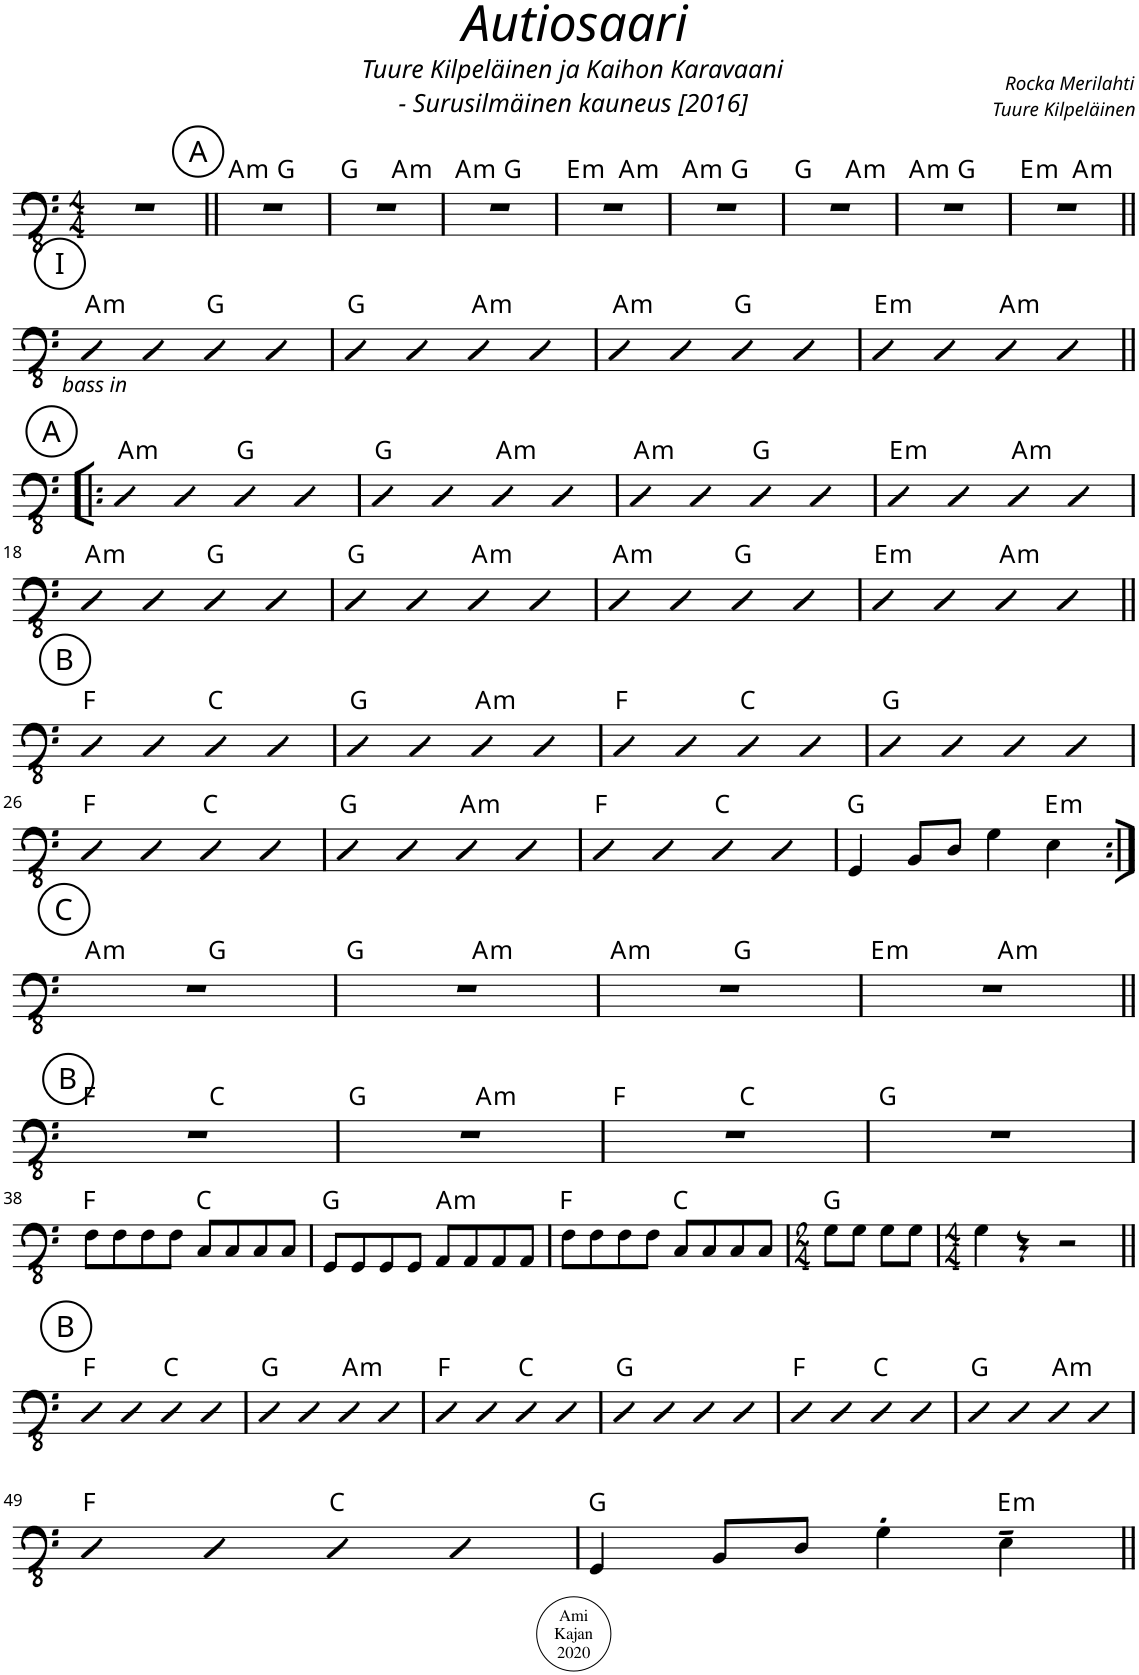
**kern	**harte
*part1	*part1
*staff1	*
*I"Acoustic Bass	*
*I'Bass	*
*clefFv4	*
*k[]	*
*M4/4	*
=1	=1
1r	.
!!LO:REH:place=s1:a:cj:enc=circle:fs=14:t=A
=2||	=2||
!	!LO:H:kt=m
*^	*
1r	2ryy	A:min
.	2ryy	G:maj
=3	=3	=3
1r	2ryy	G:maj
!	!	!LO:H:kt=m
.	2ryy	A:min
=4	=4	=4
!	!	!LO:H:kt=m
1r	2ryy	A:min
.	2ryy	G:maj
=5	=5	=5
!	!	!LO:H:kt=m
1r	2ryy	E:min
!	!	!LO:H:kt=m
.	2ryy	A:min
=6	=6	=6
!	!	!LO:H:kt=m
1r	2ryy	A:min
.	2ryy	G:maj
=7	=7	=7
1r	2ryy	G:maj
!	!	!LO:H:kt=m
.	2ryy	A:min
=8	=8	=8
!	!	!LO:H:kt=m
1r	2ryy	A:min
.	2ryy	G:maj
=9	=9	=9
!	!	!LO:H:kt=m
1r	2ryy	E:min
!	!	!LO:H:kt=m
.	2ryy	A:min
!!LO:LB:g=z	!!
!!LO:REH:place=s1:a:cj:enc=circle:fs=14:t=I	!!
=10||	=10||	=10||
!LO:TX:b:i:t=bass in	!	!LO:H:kt=m
*v	*v	*
4DD	A:min
4DD	.
4DD	G:maj
4DD	.
=11	=11
4DD	G:maj
4DD	.
!	!LO:H:kt=m
4DD	A:min
4DD	.
=12	=12
!	!LO:H:kt=m
4DD	A:min
4DD	.
4DD	G:maj
4DD	.
=13	=13
!	!LO:H:kt=m
4DD	E:min
4DD	.
!	!LO:H:kt=m
4DD	A:min
4DD	.
!!LO:LB:g=z
!!LO:REH:place=s1:a:cj:enc=circle:fs=14:t=A
=14!|:	=14!|:
!	!LO:H:kt=m
4DD	A:min
4DD	.
4DD	G:maj
4DD	.
=15	=15
4DD	G:maj
4DD	.
!	!LO:H:kt=m
4DD	A:min
4DD	.
=16	=16
!	!LO:H:kt=m
4DD	A:min
4DD	.
4DD	G:maj
4DD	.
=17	=17
!	!LO:H:kt=m
4DD	E:min
4DD	.
!	!LO:H:kt=m
4DD	A:min
4DD	.
!!LO:LB:g=z
=18	=18
!	!LO:H:kt=m
4DD	A:min
4DD	.
4DD	G:maj
4DD	.
=19	=19
4DD	G:maj
4DD	.
!	!LO:H:kt=m
4DD	A:min
4DD	.
=20	=20
!	!LO:H:kt=m
4DD	A:min
4DD	.
4DD	G:maj
4DD	.
=21	=21
!	!LO:H:kt=m
4DD	E:min
4DD	.
!	!LO:H:kt=m
4DD	A:min
4DD	.
!!LO:LB:g=z
!!LO:REH:place=s1:a:cj:enc=circle:fs=14:t=B
=22||	=22||
4DD	F:maj
4DD	.
4DD	C:maj
4DD	.
=23	=23
4DD	G:maj
4DD	.
!	!LO:H:kt=m
4DD	A:min
4DD	.
=24	=24
4DD	F:maj
4DD	.
4DD	C:maj
4DD	.
=25	=25
4DD	G:maj
4DD	.
4DD	.
4DD	.
!!LO:LB:g=z
=26	=26
4DD	F:maj
4DD	.
4DD	C:maj
4DD	.
=27	=27
4DD	G:maj
4DD	.
!	!LO:H:kt=m
4DD	A:min
4DD	.
=28	=28
4DD	F:maj
4DD	.
4DD	C:maj
4DD	.
=29	=29
4GGG/	G:maj
8BBB/L	.
8DD/J	.
4GG\	.
!	!LO:H:kt=m
4EE\	E:min
!!LO:LB:g=z
!!LO:REH:place=s1:a:cj:enc=circle:fs=14:t=C
=30:|!	=30:|!
!	!LO:H:kt=m
*^	*
1r	2ryy	A:min
.	2ryy	G:maj
=31	=31	=31
1r	2ryy	G:maj
!	!	!LO:H:kt=m
.	2ryy	A:min
=32	=32	=32
!	!	!LO:H:kt=m
1r	2ryy	A:min
.	2ryy	G:maj
=33	=33	=33
!	!	!LO:H:kt=m
1r	2ryy	E:min
!	!	!LO:H:kt=m
.	2ryy	A:min
!!LO:LB:g=z	!!
!!LO:REH:place=s1:a:cj:enc=circle:fs=14:t=B	!!
=34||	=34||	=34||
1r	2ryy	F:maj
.	2ryy	C:maj
=35	=35	=35
1r	2ryy	G:maj
!	!	!LO:H:kt=m
.	2ryy	A:min
=36	=36	=36
1r	2ryy	F:maj
.	2ryy	C:maj
*v	*v	*
=37	=37
1r	G:maj
!!LO:LB:g=z
=38	=38
8FF\L	F:maj
8FF\	.
8FF\	.
8FF\J	.
8CC/L	C:maj
8CC/	.
8CC/	.
8CC/J	.
=39	=39
8GGG/L	G:maj
8GGG/	.
8GGG/	.
8GGG/J	.
!	!LO:H:kt=m
8AAA/L	A:min
8AAA/	.
8AAA/	.
8AAA/J	.
=40	=40
8FF\L	F:maj
8FF\	.
8FF\	.
8FF\J	.
8CC/L	C:maj
8CC/	.
8CC/	.
8CC/J	.
=41	=41
*M2/4	*
8GG\L	G:maj
8GG\J	.
8GG\L	.
8GG\J	.
=42	=42
*M4/4	*
4GG\	.
4r	.
2r	.
!!LO:LB:g=z
!!LO:REH:place=s1:a:cj:enc=circle:fs=14:t=B
=43||	=43||
4DD	F:maj
4DD	.
4DD	C:maj
4DD	.
=44	=44
4DD	G:maj
4DD	.
!	!LO:H:kt=m
4DD	A:min
4DD	.
=45	=45
4DD	F:maj
4DD	.
4DD	C:maj
4DD	.
=46	=46
4DD	G:maj
4DD	.
4DD	.
4DD	.
=47	=47
4DD	F:maj
4DD	.
4DD	C:maj
4DD	.
=48	=48
4DD	G:maj
4DD	.
!	!LO:H:kt=m
4DD	A:min
4DD	.
!!LO:LB:g=z
=49	=49
4DD	F:maj
4DD	.
4DD	C:maj
4DD	.
=50	=50
4GGG/	G:maj
8BBB/L	.
8DD/J	.
4GG'\	.
!	!LO:H:kt=m
4EE~\	E:min
=||	=||
*-	*-
